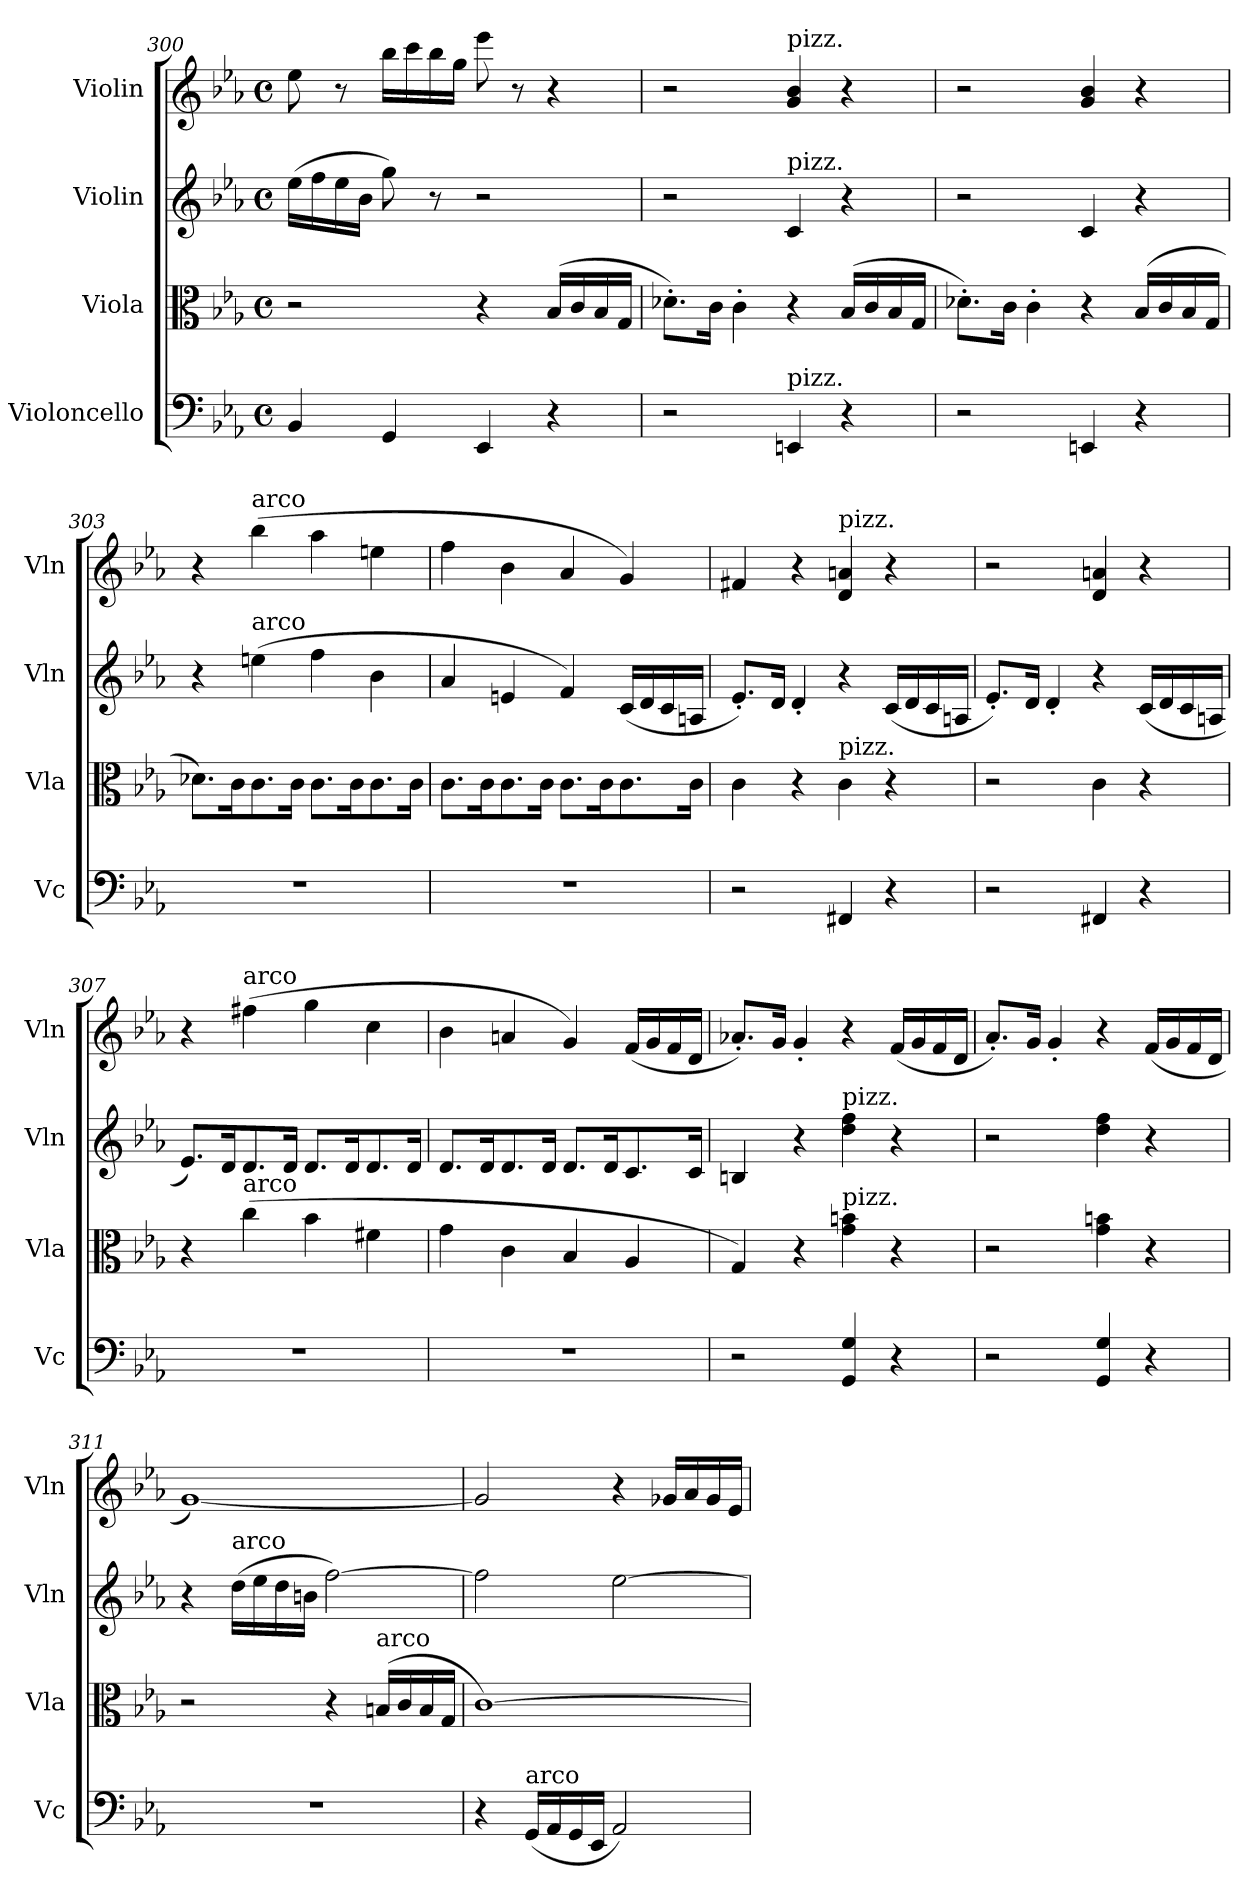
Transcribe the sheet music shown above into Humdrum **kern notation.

**kern	**kern	**kern	**kern
*part4	*part3	*part2	*part1
*staff4	*staff3	*staff2	*staff1
*I"Violoncello	*I"Viola	*I"Violin	*I"Violin
*I'Vc	*I'Vla	*I'Vln	*I'Vln
*clefF4	*clefC3	*clefG2	*clefG2
*k[b-e-a-]	*k[b-e-a-]	*k[b-e-a-]	*k[b-e-a-]
*M4/4	*M4/4	*M4/4	*M4/4
*met(c)	*met(c)	*met(c)	*met(c)
=300	=300	=300	=300
4BB-/	2r	(16ee-\LL	8ee-\
.	.	16ff\	.
.	.	16ee-\	8r
.	.	16b-\JJ	.
4GG/	.	8gg\)	16bb-\LL
.	.	.	16ccc\
.	.	8r	16bb-\
.	.	.	16gg\JJ
4EE-/	4r	2r	8eee-\
.	.	.	8r
4r	(>16B-/LL	.	4r
.	16c/	.	.
.	16B-/	.	.
.	16G/JJ	.	.
=301	=301	=301	=301
2r	8.d-X'\L)	2r	2r
.	16c\Jk	.	.
.	4c'\	.	.
!	!	!	!LO:TX:a:t=pizz.
!	!	!LO:TX:a:t=pizz.	!
!LO:TX:a:t=pizz.	!	!	!
4EEn/	4r	4c/	4g/ 4b-/
4r	(>16B-/LL	4r	4r
.	16c/	.	.
.	16B-/	.	.
.	16G/JJ	.	.
=302	=302	=302	=302
2r	8.d-X'\L)	2r	2r
.	16c\Jk	.	.
.	4c'\	.	.
4EEn/	4r	4c/	4g/ 4b-/
4r	(>16B-/LL	4r	4r
.	16c/	.	.
.	16B-/	.	.
.	16G/JJ	.	.
=303	=303	=303	=303
1r	8.d-X\L)	4r	4r
.	16c\K	.	.
!	!	!	!LO:TX:a:t=arco
!	!	!LO:TX:a:t=arco	!
.	8.c\	(4een\	(4bb-\
.	16c\Jk	.	.
.	8.c\L	4ff\	4aa-\
.	16c\K	.	.
.	8.c\	4b-\	4een\
.	16c\Jk	.	.
!!LO:LB:g=z
=304	=304	=304	=304
1r	8.c\L	4a-/	4ff\
.	16c\K	.	.
.	8.c\	4en/	4b-\
.	16c\Jk	.	.
.	8.c\L	4f/)	4a-/
.	16c\K	.	.
.	8.c\	(16c/LL	4g/)
.	.	16d/	.
.	.	16c/	.
.	16c\Jk	16An/JJ	.
=305	=305	=305	=305
2r	4c\	8.e-'/L)	4f#X/
.	.	16d/Jk	.
.	4r	4d'/	4r
!	!	!	!LO:TX:a:t=pizz.
!	!LO:TX:a:t=pizz.	!	!
4FF#X/	4c\	4r	4d/ 4an/
4r	4r	(16c/LL	4r
.	.	16d/	.
.	.	16c/	.
.	.	16An/JJ	.
=306	=306	=306	=306
2r	2r	8.e-'/L)	2r
.	.	16d/Jk	.
.	.	4d'/	.
4FF#X/	4c\	4r	4d/ 4an/
4r	4r	(16c/LL	4r
.	.	16d/	.
.	.	16c/	.
.	.	16An/JJ	.
=307	=307	=307	=307
1r	4r	8.e-/L)	4r
.	.	16d/K	.
!	!	!	!LO:TX:a:t=arco
!	!LO:TX:a:t=arco	!	!
.	(4cc\	8.d/	(4ff#X\
.	.	16d/Jk	.
.	4b-\	8.d/L	4gg\
.	.	16d/K	.
.	4f#X\	8.d/	4cc\
.	.	16d/Jk	.
=308	=308	=308	=308
1r	4g\	8.d/L	4b-\
.	.	16d/K	.
.	4c\	8.d/	4an/
.	.	16d/Jk	.
.	4B-/	8.d/L	4g/)
.	.	16d/K	.
.	4A-/	8.c/	(16f/LL
.	.	.	16g/
.	.	.	16f/
.	.	16c/Jk	16d/JJ
=309	=309	=309	=309
2r	4G/)	4Bn/	8.a-X'/L)
.	.	.	16g/Jk
.	4r	4r	4g'/
!	!	!LO:TX:a:t=pizz.	!
!	!LO:TX:a:t=pizz.	!	!
4GG/ 4G/	4g\ 4bn\	4dd\ 4ff\	4r
4r	4r	4r	(16f/LL
.	.	.	16g/
.	.	.	16f/
.	.	.	16d/JJ
!!LO:LB:g=z
=310	=310	=310	=310
2r	2r	2r	8.a-'/L)
.	.	.	16g/Jk
.	.	.	4g'/
4GG/ 4G/	4g\ 4bn\	4dd\ 4ff\	4r
4r	4r	4r	(16f/LL
.	.	.	16g/
.	.	.	16f/
.	.	.	16d/JJ
=311	=311	=311	=311
1r	2r	4r	[1g)
!	!	!LO:TX:a:t=arco	!
.	.	(16dd\LL	.
.	.	16ee-\	.
.	.	16dd\	.
.	.	16bn\JJ	.
.	4r	[2ff\)	.
!	!LO:TX:a:t=arco	!	!
.	(16Bn/LL	.	.
.	16c/	.	.
.	16B/	.	.
.	16G/JJ	.	.
=312	=312	=312	=312
4r	[1c)	2ff\]	2g/]
!LO:TX:a:t=arco	!	!	!
(16GG/LL	.	.	.
16AA-/	.	.	.
16GG/	.	.	.
16EE-/JJ	.	.	.
2AA-/)	.	[2ee-\	4r
.	.	.	16g-X/LL
.	.	.	16a-/
.	.	.	16g-/
.	.	.	16e-/JJ
=	=	=	=
*-	*-	*-	*-
